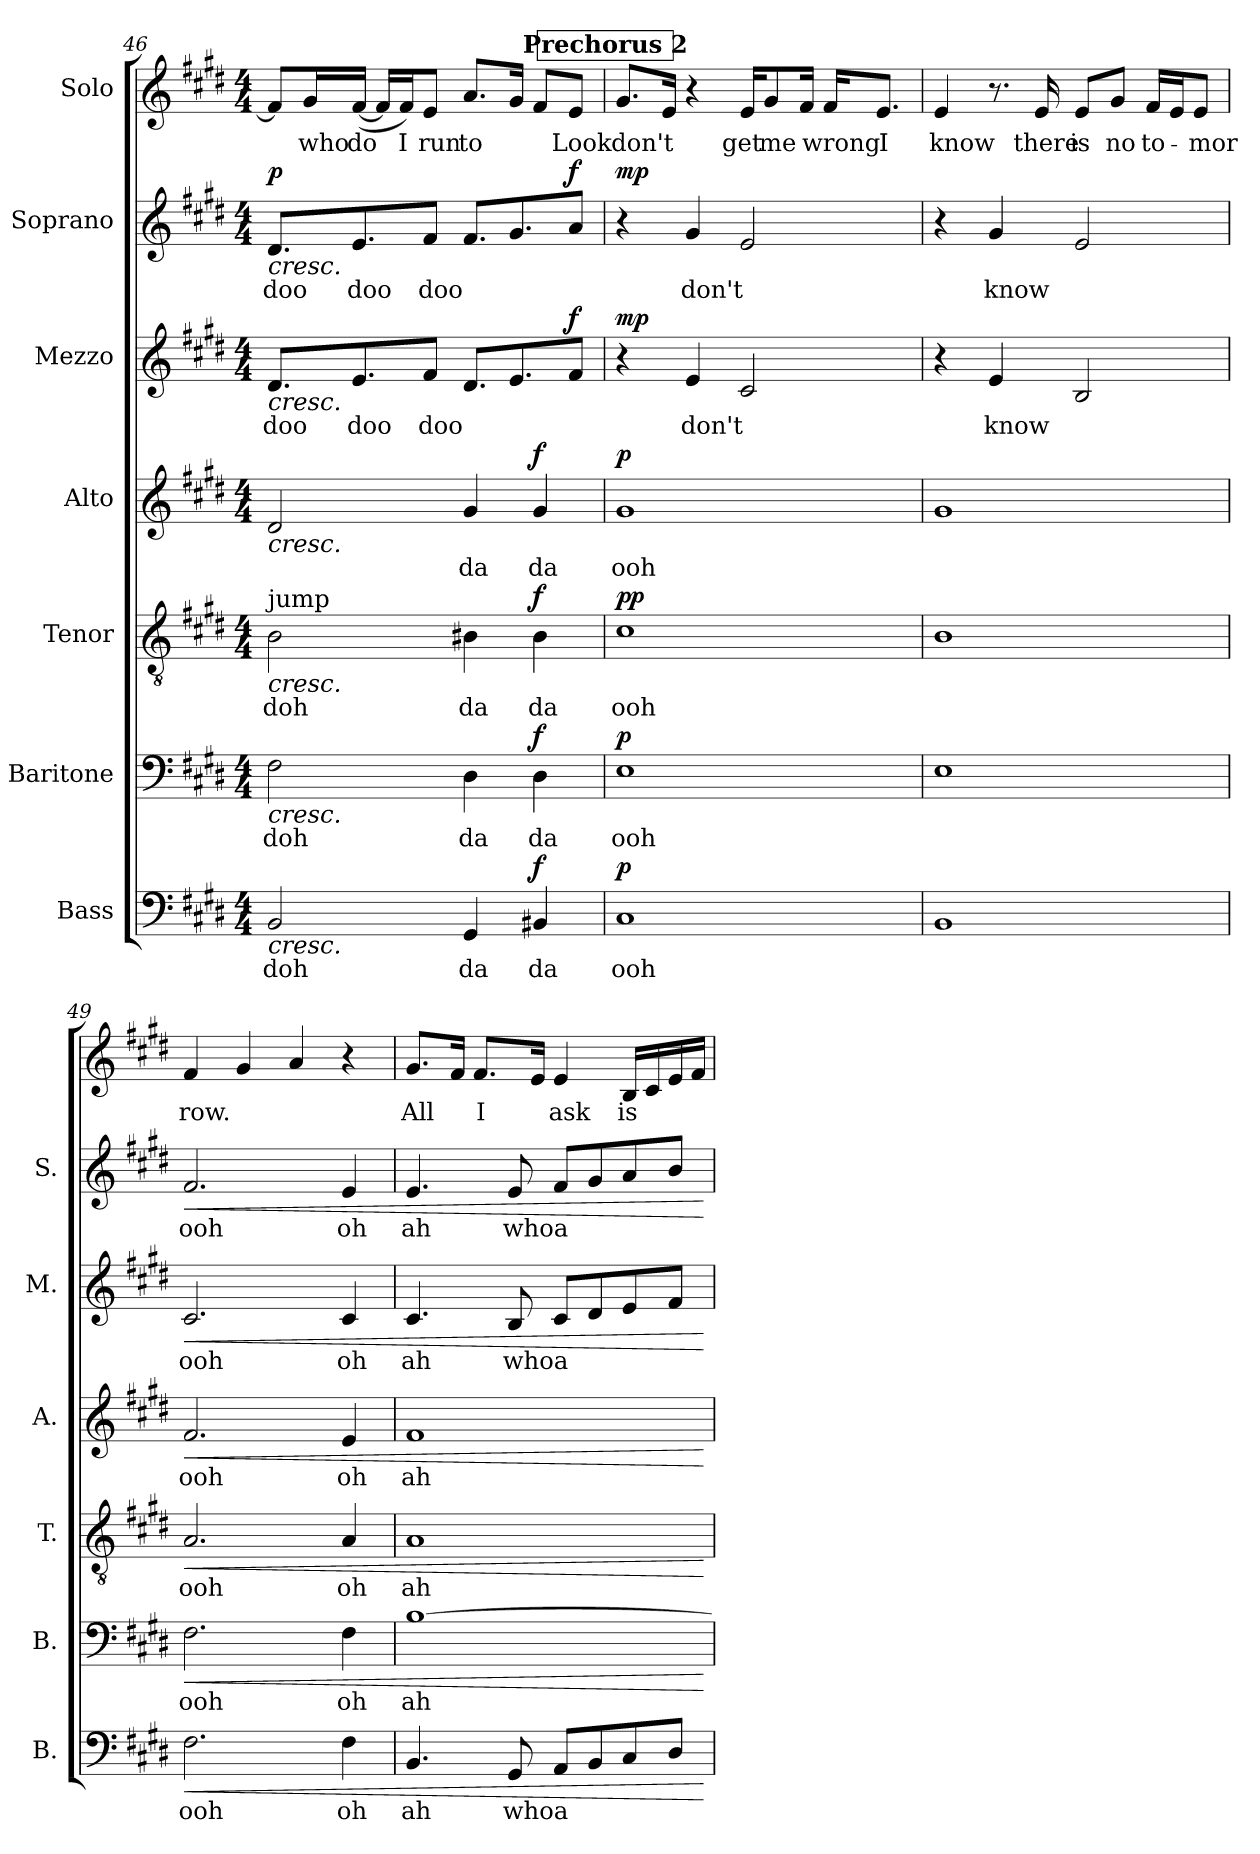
**kern	**text	**dynam	**kern	**text	**dynam	**kern	**text	**dynam	**kern	**text	**dynam	**kern	**text	**dynam	**kern	**text	**dynam	**kern	**text
*part7	*part7	*part7	*part6	*part6	*part6	*part5	*part5	*part5	*part4	*part4	*part4	*part3	*part3	*part3	*part2	*part2	*part2	*part1	*part1
*staff7	*staff7	*staff7	*staff6	*staff6	*staff6	*staff5	*staff5	*staff5	*staff4	*staff4	*staff4	*staff3	*staff3	*staff3	*staff2	*staff2	*staff2	*staff1	*staff1
*I"Bass	*	*	*I"Baritone	*	*	*I"Tenor	*	*	*I"Alto	*	*	*I"Mezzo	*	*	*I"Soprano	*	*	*I"Solo	*
*I'B.	*	*	*I'B.	*	*	*I'T.	*	*	*I'A.	*	*	*I'M.	*	*	*I'S.	*	*	*	*
*clefF4	*	*	*clefF4	*	*	*clefGv2	*	*	*clefG2	*	*	*clefG2	*	*	*clefG2	*	*	*clefG2	*
*k[f#c#g#d#]	*	*	*k[f#c#g#d#]	*	*	*k[f#c#g#d#]	*	*	*k[f#c#g#d#]	*	*	*k[f#c#g#d#]	*	*	*k[f#c#g#d#]	*	*	*k[f#c#g#d#]	*
*M4/4	*	*	*M4/4	*	*	*M4/4	*	*	*M4/4	*	*	*M4/4	*	*	*M4/4	*	*	*M4/4	*
=46	=46	=46	=46	=46	=46	=46	=46	=46	=46	=46	=46	=46	=46	=46	=46	=46	=46	=46	=46
!	!	!	!	!	!	!LO:TX:a:t=jump	!	!	!	!	!	!	!	!	!	!	!	!	!
!	!	!LO:HP:b	!	!	!LO:HP:b	!	!	!LO:HP:b	!	!	!LO:HP:b	!	!	!LO:HP:b	!	!	!LO:HP:b	!	!
!	!	!	!	!	!	!	!	!	!	!	!	!	!	!	!	!	!LO:DY:n=1:b	!	!
2BB/	doh	<	2F#\	doh	<	2B\	doh	<	2d#/	.	<	8.d#/L	doo	<	8.d#/L	doo	< p	8f#/L]	.
.	.	.	.	.	.	.	.	.	.	.	.	.	.	.	.	.	.	16g#/L	who
.	.	.	.	.	.	.	.	.	.	.	.	8.e/	doo	.	8.e/	doo	.	([16f#/JJ	do
.	.	.	.	.	.	.	.	.	.	.	.	.	.	.	.	.	.	16f#/LL]	.
.	.	.	.	.	.	.	.	.	.	.	.	.	.	.	.	.	.	16f#/J)	I
.	.	.	.	.	.	.	.	.	.	.	.	8f#/J	doo	.	8f#/J	doo	.	8e/J	run
4GG#/	da	.	4D#\	da	.	4B#X\	da	.	4g#/	da	.	8.d#/L	.	.	8.f#/L	.	.	8.a/L	to
.	.	.	.	.	.	.	.	.	.	.	.	8.e/	.	.	8.g#/	.	.	16g#/Jk	.
!	!	!LO:DY:b	!	!	!LO:DY:b	!	!	!LO:DY:b	!	!	!LO:DY:b	!	!	!	!	!	!	!	!
4BB#X/	da	f	4D#\	da	f	4B#\	da	f	4g#/	da	f	.	.	.	.	.	.	8f#/L	.
!	!	!	!	!	!	!	!	!	!	!	!	!	!	!LO:DY:b	!	!	!LO:DY:n=2:b	!	!
.	.	.	.	.	.	.	.	.	.	.	.	8f#/J	.	f	8a/J	.	f	8e/J	Look
.	.	[	.	.	[	.	.	[	.	.	[	.	.	[	.	.	[	.	.
!!LO:LB:g=z
!!LO:REH:place=s1:a:B:fs=14:t=Prechorus 2
=47	=47	=47	=47	=47	=47	=47	=47	=47	=47	=47	=47	=47	=47	=47	=47	=47	=47	=47	=47
!	!	!LO:DY:b	!	!	!LO:DY:b	!	!	!LO:DY:b	!	!	!	!	!	!	!	!	!	!	!
!	!	!	!	!	!	!	!	!LO:DY:n=1:b	!	!	!LO:DY:b	!	!	!LO:DY:b	!	!	!LO:DY:b	!	!
1C#	ooh	p	1E	ooh	p	1c#	ooh	p p	1g#	ooh	p	4r	.	mp	4r	.	mp	8.g#/L	don't
.	.	.	.	.	.	.	.	.	.	.	.	.	.	.	.	.	.	16e/Jk	.
.	.	.	.	.	.	.	.	.	.	.	.	4e/	-don't	.	4g#/	-don't	.	4r	.
.	.	.	.	.	.	.	.	.	.	.	.	2c#/	.	.	2e/	.	.	16e/KL	get
.	.	.	.	.	.	.	.	.	.	.	.	.	.	.	.	.	.	8g#/	me
.	.	.	.	.	.	.	.	.	.	.	.	.	.	.	.	.	.	16f#/Jk	.
.	.	.	.	.	.	.	.	.	.	.	.	.	.	.	.	.	.	16f#/KL	wrong
.	.	.	.	.	.	.	.	.	.	.	.	.	.	.	.	.	.	8.e/J	I
=48	=48	=48	=48	=48	=48	=48	=48	=48	=48	=48	=48	=48	=48	=48	=48	=48	=48	=48	=48
1BB	.	.	1E	.	.	1B	.	.	1g#	.	.	4r	.	.	4r	.	.	4e/	know
.	.	.	.	.	.	.	.	.	.	.	.	4e/	-know	.	4g#/	know	.	8.r	.
.	.	.	.	.	.	.	.	.	.	.	.	.	.	.	.	.	.	16e/	there
.	.	.	.	.	.	.	.	.	.	.	.	2B/	.	.	2e/	.	.	8e/L	is
.	.	.	.	.	.	.	.	.	.	.	.	.	.	.	.	.	.	8g#/J	no
.	.	.	.	.	.	.	.	.	.	.	.	.	.	.	.	.	.	16f#/LL	to-
.	.	.	.	.	.	.	.	.	.	.	.	.	.	.	.	.	.	16e/J	.
.	.	.	.	.	.	.	.	.	.	.	.	.	.	.	.	.	.	8e/J	-mor
=49	=49	=49	=49	=49	=49	=49	=49	=49	=49	=49	=49	=49	=49	=49	=49	=49	=49	=49	=49
!	!	!LO:HP:b	!	!	!LO:HP:b	!	!	!LO:HP:b	!	!	!LO:HP:b	!	!	!LO:HP:b	!	!	!LO:HP:b	!	!
2.F#\	ooh	<	2.F#\	ooh	<	2.A/	ooh	<	2.f#/	ooh	<	2.c#/	ooh	<	2.f#/	ooh	<	4f#/	row.
.	.	.	.	.	.	.	.	.	.	.	.	.	.	.	.	.	.	4g#/	.
.	.	.	.	.	.	.	.	.	.	.	.	.	.	.	.	.	.	4a/	.
4F#\	oh	.	4F#\	oh	.	4A/	oh	.	4e/	oh	.	4c#/	oh	.	4e/	oh	.	4r	.
=50	=50	=50	=50	=50	=50	=50	=50	=50	=50	=50	=50	=50	=50	=50	=50	=50	=50	=50	=50
4.BB/	ah	.	[1B	ah	.	1A	ah	.	1f#	ah	.	4.c#/	ah	.	4.e/	ah	.	8.g#/L	All
.	.	.	.	.	.	.	.	.	.	.	.	.	.	.	.	.	.	16f#/Jk	.
.	.	.	.	.	.	.	.	.	.	.	.	.	.	.	.	.	.	8.f#/L	I
8GG#/	whoa	.	.	.	.	.	.	.	.	.	.	8B/	whoa	.	8e/	whoa	.	.	.
.	.	.	.	.	.	.	.	.	.	.	.	.	.	.	.	.	.	16e/Jk	.
8AA/L	.	.	.	.	.	.	.	.	.	.	.	8c#/L	.	.	8f#/L	.	.	4e/	ask
8BB/	.	.	.	.	.	.	.	.	.	.	.	8d#/	.	.	8g#/	.	.	.	.
8C#/	.	.	.	.	.	.	.	.	.	.	.	8e/	.	.	8a/	.	.	16B/LL	is
.	.	.	.	.	.	.	.	.	.	.	.	.	.	.	.	.	.	16c#/	.
8D#/J	.	.	.	.	.	.	.	.	.	.	.	8f#/J	.	.	8b/J	.	.	16e/	.
.	.	.	.	.	.	.	.	.	.	.	.	.	.	.	.	.	.	16f#/JJ	.
.	.	[	.	.	[	.	.	[	.	.	[	.	.	[	.	.	[	.	.
=	=	=	=	=	=	=	=	=	=	=	=	=	=	=	=	=	=	=	=
*-	*-	*-	*-	*-	*-	*-	*-	*-	*-	*-	*-	*-	*-	*-	*-	*-	*-	*-	*-
